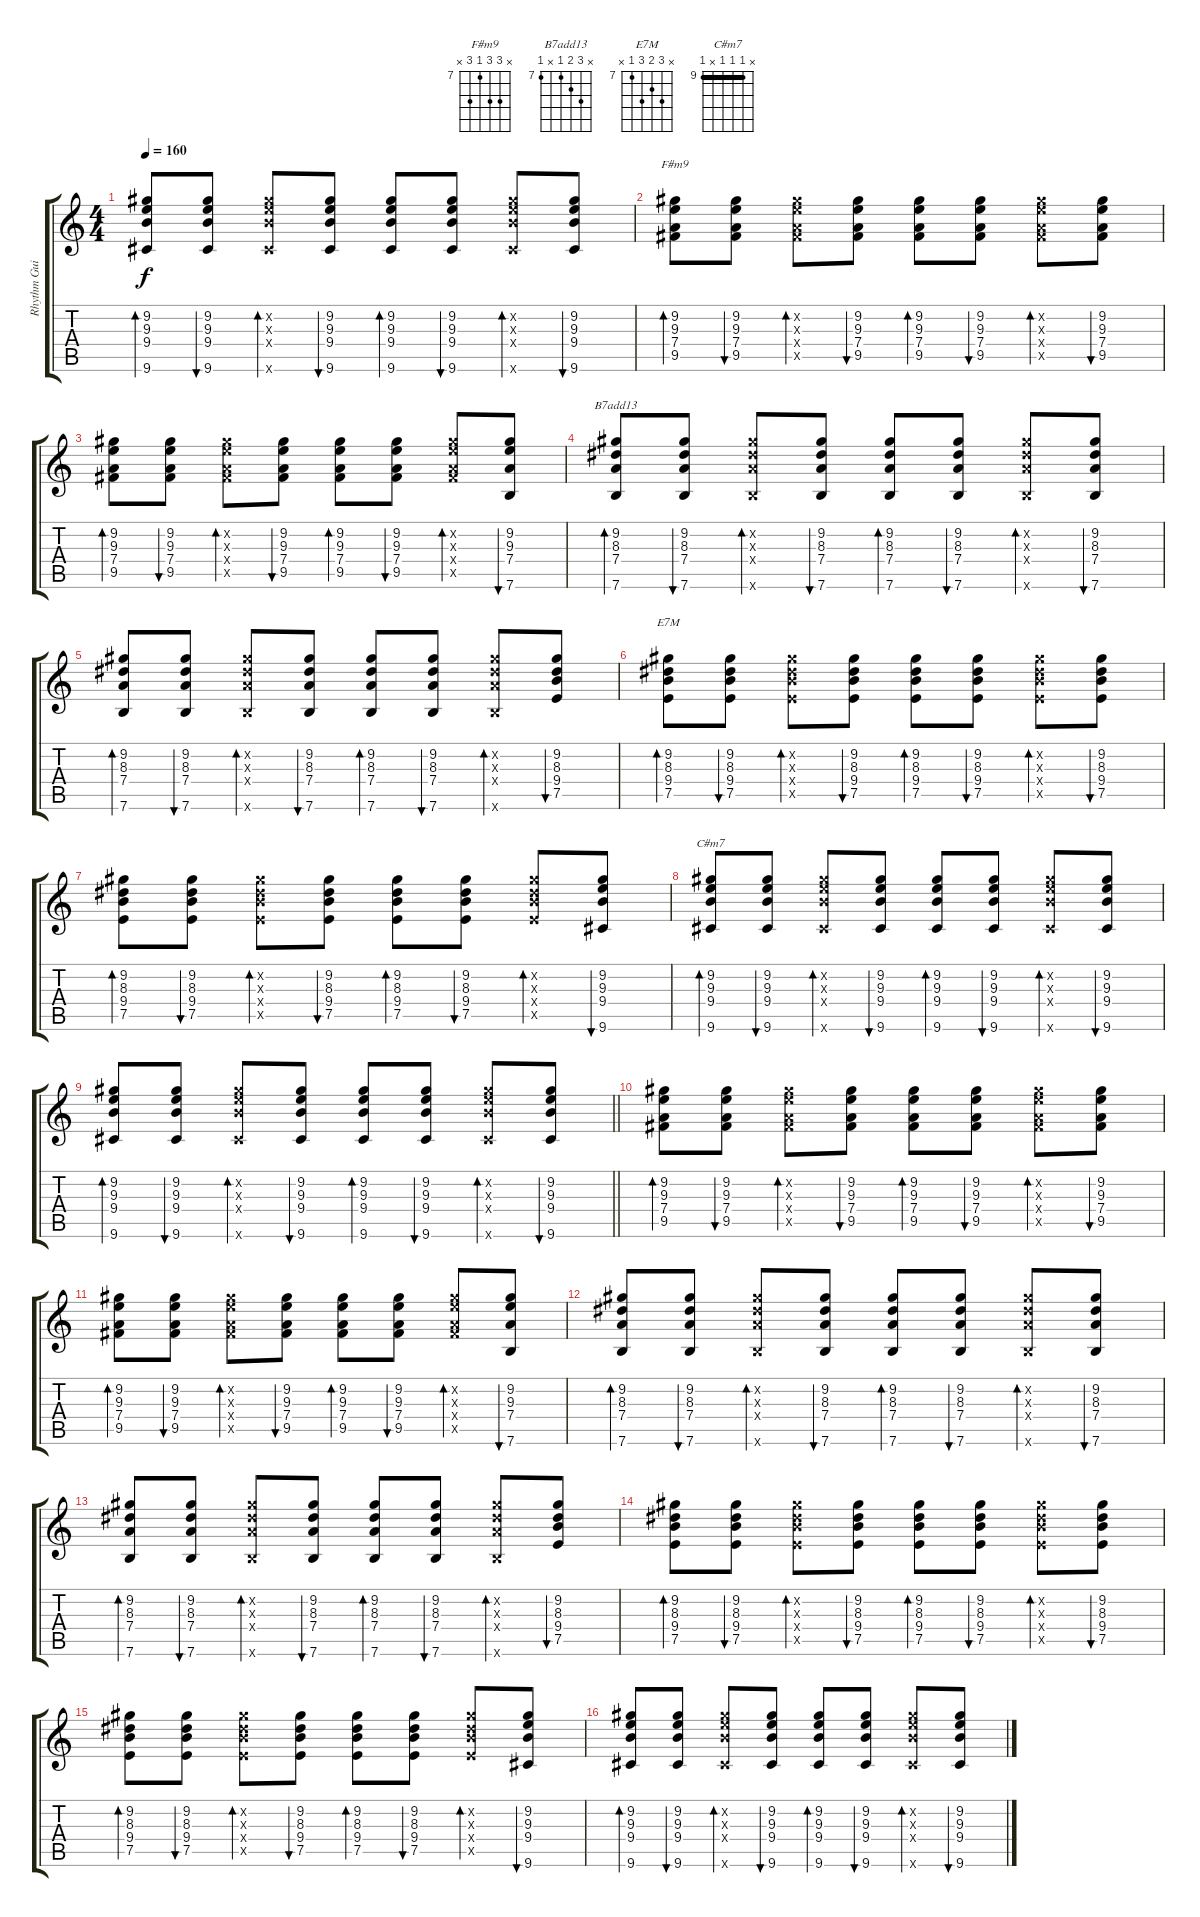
\track ("Rhythm Guitar" "Rhythm Gui") {instrument distortionguitar}
\staff {score tabs}
\tuning (E4 B3 G3 D3 A2 E2) {hide}
\chord ("F#m9" x 9 9 7 9 x) {firstfret 7}
\chord ("B7add13" x 9 8 7 x 7) {firstfret 7}
\chord ("E7M" x 9 8 9 7 x) {firstfret 7}
\chord ("C#m7" x 9 9 9 x 9) {firstfret 9 barre 9}
\ts (4 4)
\tempo 160
\clef g2
\ks c
(9.2 9.3 9.4 9.6).8{bd 30 dy f} (9.2 9.3 9.4 9.6).8{bu 30} (9.2{x} 9.3{x} 9.4{x} 9.6{x}).8{bd 30} (9.2 9.3 9.4 9.6).8{bu 30} (9.2 9.3 9.4 9.6).8{bd 30} (9.2 9.3 9.4 9.6).8{bu 30} (9.2{x} 9.3{x} 9.4{x} 9.6{x}).8{bd 30} (9.2 9.3 9.4 9.6).8{bu 30} |
(9.2 9.3 7.4 9.5).8{bd 30 ch "F#m9"} (9.2 9.3 7.4 9.5).8{bu 30} (9.2{x} 9.3{x} 7.4{x} 9.5{x}).8{bd 30} (9.2 9.3 7.4 9.5).8{bu 30} (9.2 9.3 7.4 9.5).8{bd 30} (9.2 9.3 7.4 9.5).8{bu 30} (9.2{x} 9.3{x} 7.4{x} 9.5{x}).8{bd 30} (9.2 9.3 7.4 9.5).8{bu 30} |
(9.2 9.3 7.4 9.5).8{bd 30} (9.2 9.3 7.4 9.5).8{bu 30} (9.2{x} 9.3{x} 7.4{x} 9.5{x}).8{bd 30} (9.2 9.3 7.4 9.5).8{bu 30} (9.2 9.3 7.4 9.5).8{bd 30} (9.2 9.3 7.4 9.5).8{bu 30} (9.2{x} 9.3{x} 7.4{x} 9.5{x}).8{bd 30} (9.2 9.3 7.4 7.6).8{bu 30} |
(9.2 8.3 7.4 7.6).8{bd 30 ch "B7add13"} (9.2 8.3 7.4 7.6).8{bu 30} (9.2{x} 8.3{x} 7.4{x} 7.6{x}).8{bd 30} (9.2 8.3 7.4 7.6).8{bu 30} (9.2 8.3 7.4 7.6).8{bd 30} (9.2 8.3 7.4 7.6).8{bu 30} (9.2{x} 8.3{x} 7.4{x} 7.6{x}).8{bd 30} (9.2 8.3 7.4 7.6).8{bu 30} |
(9.2 8.3 7.4 7.6).8{bd 30} (9.2 8.3 7.4 7.6).8{bu 30} (9.2{x} 8.3{x} 7.4{x} 7.6{x}).8{bd 30} (9.2 8.3 7.4 7.6).8{bu 30} (9.2 8.3 7.4 7.6).8{bd 30} (9.2 8.3 7.4 7.6).8{bu 30} (9.2{x} 8.3{x} 7.4{x} 7.6{x}).8{bd 30} (9.2 8.3 9.4 7.5).8{bu 30} |
(9.2 8.3 9.4 7.5).8{bd 30 ch "E7M"} (9.2 8.3 9.4 7.5).8{bu 30} (9.2{x} 8.3{x} 9.4{x} 7.5{x}).8{bd 30} (9.2 8.3 9.4 7.5).8{bu 30} (9.2 8.3 9.4 7.5).8{bd 30} (9.2 8.3 9.4 7.5).8{bu 30} (9.2{x} 8.3{x} 9.4{x} 7.5{x}).8{bd 30} (9.2 8.3 9.4 7.5).8{bu 30} |
(9.2 8.3 9.4 7.5).8{bd 30} (9.2 8.3 9.4 7.5).8{bu 30} (9.2{x} 8.3{x} 9.4{x} 7.5{x}).8{bd 30} (9.2 8.3 9.4 7.5).8{bu 30} (9.2 8.3 9.4 7.5).8{bd 30} (9.2 8.3 9.4 7.5).8{bu 30} (9.2{x} 8.3{x} 9.4{x} 7.5{x}).8{bd 30} (9.2 9.3 9.4 9.6).8{bu 30} |
(9.2 9.3 9.4 9.6).8{bd 30 ch "C#m7"} (9.2 9.3 9.4 9.6).8{bu 30} (9.2{x} 9.3{x} 9.4{x} 9.6{x}).8{bd 30} (9.2 9.3 9.4 9.6).8{bu 30} (9.2 9.3 9.4 9.6).8{bd 30} (9.2 9.3 9.4 9.6).8{bu 30} (9.2{x} 9.3{x} 9.4{x} 9.6{x}).8{bd 30} (9.2 9.3 9.4 9.6).8{bu 30} |
\barLineRight lightlight
(9.2 9.3 9.4 9.6).8{bd 30} (9.2 9.3 9.4 9.6).8{bu 30} (9.2{x} 9.3{x} 9.4{x} 9.6{x}).8{bd 30} (9.2 9.3 9.4 9.6).8{bu 30} (9.2 9.3 9.4 9.6).8{bd 30} (9.2 9.3 9.4 9.6).8{bu 30} (9.2{x} 9.3{x} 9.4{x} 9.6{x}).8{bd 30} (9.2 9.3 9.4 9.6).8{bu 30} |
(9.2 9.3 7.4 9.5).8{bd 30} (9.2 9.3 7.4 9.5).8{bu 30} (9.2{x} 9.3{x} 7.4{x} 9.5{x}).8{bd 30} (9.2 9.3 7.4 9.5).8{bu 30} (9.2 9.3 7.4 9.5).8{bd 30} (9.2 9.3 7.4 9.5).8{bu 30} (9.2{x} 9.3{x} 7.4{x} 9.5{x}).8{bd 30} (9.2 9.3 7.4 9.5).8{bu 30} |
(9.2 9.3 7.4 9.5).8{bd 30} (9.2 9.3 7.4 9.5).8{bu 30} (9.2{x} 9.3{x} 7.4{x} 9.5{x}).8{bd 30} (9.2 9.3 7.4 9.5).8{bu 30} (9.2 9.3 7.4 9.5).8{bd 30} (9.2 9.3 7.4 9.5).8{bu 30} (9.2{x} 9.3{x} 7.4{x} 9.5{x}).8{bd 30} (9.2 9.3 7.4 7.6).8{bu 30} |
(9.2 8.3 7.4 7.6).8{bd 30} (9.2 8.3 7.4 7.6).8{bu 30} (9.2{x} 8.3{x} 7.4{x} 7.6{x}).8{bd 30} (9.2 8.3 7.4 7.6).8{bu 30} (9.2 8.3 7.4 7.6).8{bd 30} (9.2 8.3 7.4 7.6).8{bu 30} (9.2{x} 8.3{x} 7.4{x} 7.6{x}).8{bd 30} (9.2 8.3 7.4 7.6).8{bu 30} |
(9.2 8.3 7.4 7.6).8{bd 30} (9.2 8.3 7.4 7.6).8{bu 30} (9.2{x} 8.3{x} 7.4{x} 7.6{x}).8{bd 30} (9.2 8.3 7.4 7.6).8{bu 30} (9.2 8.3 7.4 7.6).8{bd 30} (9.2 8.3 7.4 7.6).8{bu 30} (9.2{x} 8.3{x} 7.4{x} 7.6{x}).8{bd 30} (9.2 8.3 9.4 7.5).8{bu 30} |
(9.2 8.3 9.4 7.5).8{bd 30} (9.2 8.3 9.4 7.5).8{bu 30} (9.2{x} 8.3{x} 9.4{x} 7.5{x}).8{bd 30} (9.2 8.3 9.4 7.5).8{bu 30} (9.2 8.3 9.4 7.5).8{bd 30} (9.2 8.3 9.4 7.5).8{bu 30} (9.2{x} 8.3{x} 9.4{x} 7.5{x}).8{bd 30} (9.2 8.3 9.4 7.5).8{bu 30} |
(9.2 8.3 9.4 7.5).8{bd 30} (9.2 8.3 9.4 7.5).8{bu 30} (9.2{x} 8.3{x} 9.4{x} 7.5{x}).8{bd 30} (9.2 8.3 9.4 7.5).8{bu 30} (9.2 8.3 9.4 7.5).8{bd 30} (9.2 8.3 9.4 7.5).8{bu 30} (9.2{x} 8.3{x} 9.4{x} 7.5{x}).8{bd 30} (9.2 9.3 9.4 9.6).8{bu 30} |
(9.2 9.3 9.4 9.6).8{bd 30} (9.2 9.3 9.4 9.6).8{bu 30} (9.2{x} 9.3{x} 9.4{x} 9.6{x}).8{bd 30} (9.2 9.3 9.4 9.6).8{bu 30} (9.2 9.3 9.4 9.6).8{bd 30} (9.2 9.3 9.4 9.6).8{bu 30} (9.2{x} 9.3{x} 9.4{x} 9.6{x}).8{bd 30} (9.2 9.3 9.4 9.6).8{bu 30}
